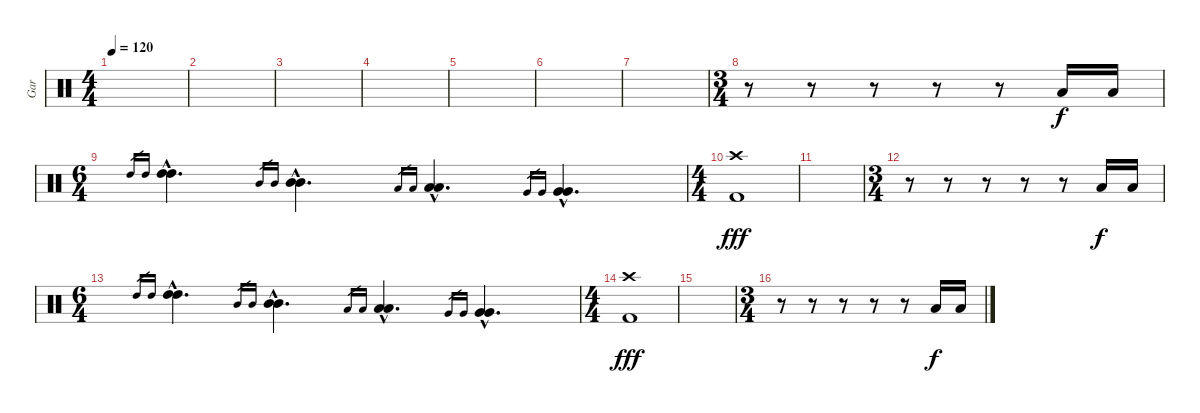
\track ("Gar" "Gar") {instrument percussion}
\staff {score}
\articulation defaults
\ts (4 4)
\tempo 120
\clef neutral
\ks c
|
|
|
|
|
|
|
\ts (3 4)
r.8 r.8 r.8 r.8 r.8 "Low Tom (hit)".16 "Low Tom (hit)".16 |
\ts (6 4)
"High Tom (hit)".16{gr} "High Tom (hit)".16{gr} ("High Tom (hit)"{hac} "High Tom (hit)"{hac}).4{d} "Mid Tom (hit)".16{gr} "Mid Tom (hit)".16{gr} ("Mid Tom (hit)"{hac} "Mid Tom (hit)"{hac}).4{d} "Low Tom (hit)".16{gr} "Low Tom (hit)".16{gr} ("Low Tom (hit)"{hac} "Low Tom (hit)"{hac}).4{d} "Very Low Tom (hit)".16{gr} "Very Low Tom (hit)".16{gr} ("Very Low Tom (hit)"{hac} "Very Low Tom (hit)"{hac}).4{d} |
\ts (4 4)
("Crash high (hit)" "Kick (hit) 2").1{dy fff} |
|
\ts (3 4)
r.8 r.8 r.8 r.8 r.8 "Low Tom (hit)".16{dy f} "Low Tom (hit)".16 |
\ts (6 4)
"High Tom (hit)".16{gr} "High Tom (hit)".16{gr} ("High Tom (hit)"{hac} "High Tom (hit)"{hac}).4{d} "Mid Tom (hit)".16{gr} "Mid Tom (hit)".16{gr} ("Mid Tom (hit)"{hac} "Mid Tom (hit)"{hac}).4{d} "Low Tom (hit)".16{gr} "Low Tom (hit)".16{gr} ("Low Tom (hit)"{hac} "Low Tom (hit)"{hac}).4{d} "Very Low Tom (hit)".16{gr} "Very Low Tom (hit)".16{gr} ("Very Low Tom (hit)"{hac} "Very Low Tom (hit)"{hac}).4{d} |
\ts (4 4)
("Crash high (hit)" "Kick (hit) 2").1{dy fff} |
|
\ts (3 4)
r.8 r.8 r.8 r.8 r.8 "Low Tom (hit)".16{dy f} "Low Tom (hit)".16
